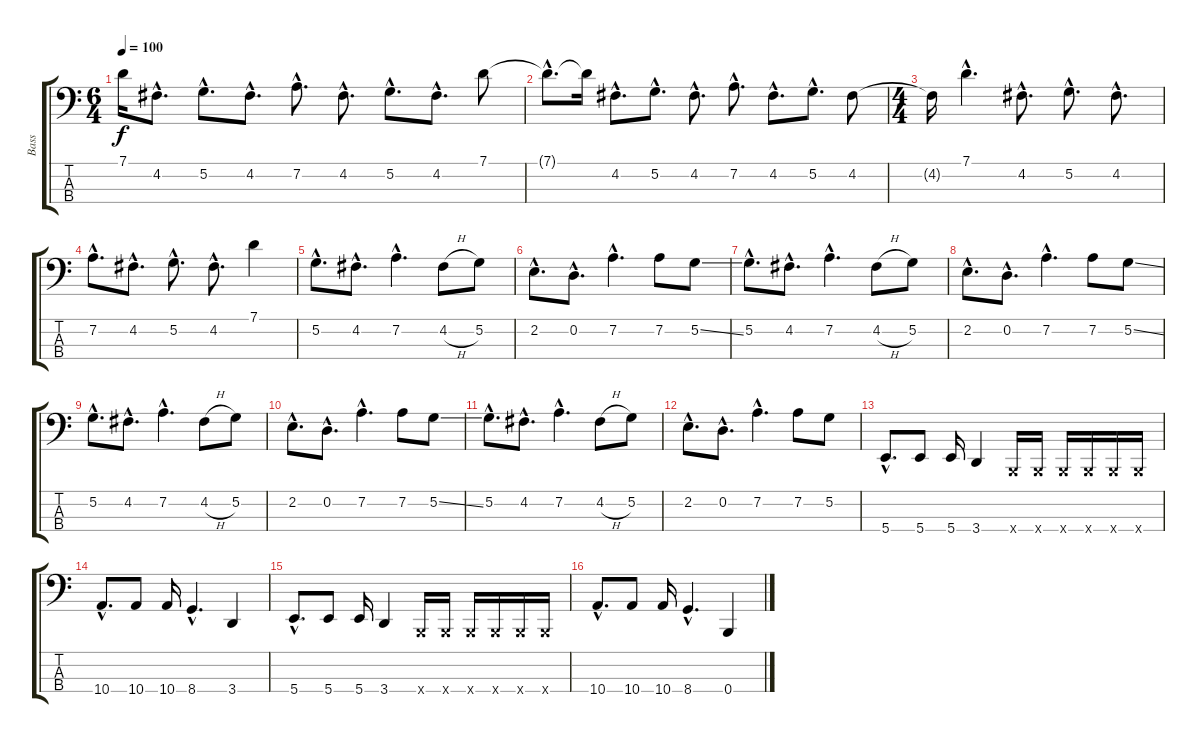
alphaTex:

\track ("Bass" "Bass") {instrument slapbass2}
\staff {score tabs}
\tuning (G2 D2 E1 B0) {hide}
\ts (6 4)
\tempo 100
\clef f4
\ks c
7.1{t}.16{dy f} 4.2{hac}.8{d} 5.2{hac}.8{d} 4.2{hac}.8{d} 7.2{hac}.8{d} 4.2{hac}.8{d} 5.2{hac}.8{d} 4.2{hac}.8{d} 7.1.8 |
7.1{hac t}.8{d} 7.1{t}.16 4.2{hac}.8{d} 5.2{hac}.8{d} 4.2{hac}.8{d} 7.2{hac}.8{d} 4.2{hac}.8{d} 5.2{hac}.8{d} 4.2.8 |
\ts (4 4)
4.2{t}.16 7.1{hac}.4{d} 4.2{hac}.8{d} 5.2{hac}.8{d} 4.2{hac}.8{d} |
7.2{hac}.8{d} 4.2{hac}.8{d} 5.2{hac}.8{d} 4.2{hac}.8{d} 7.1.4 |
5.2{hac}.8{d} 4.2{hac}.8{d} 7.2{hac}.4{d} 4.2{h}.8 5.2.8 |
2.2{hac}.8{d} 0.2{hac}.8{d} 7.2{hac}.4{d} 7.2.8 5.2{ss}.8 |
5.2{hac}.8{d} 4.2{hac}.8{d} 7.2{hac}.4{d} 4.2{h}.8 5.2.8 |
2.2{hac}.8{d} 0.2{hac}.8{d} 7.2{hac}.4{d} 7.2.8 5.2{ss}.8 |
5.2{hac}.8{d} 4.2{hac}.8{d} 7.2{hac}.4{d} 4.2{h}.8 5.2.8 |
2.2{hac}.8{d} 0.2{hac}.8{d} 7.2{hac}.4{d} 7.2.8 5.2{ss}.8 |
5.2{hac}.8{d} 4.2{hac}.8{d} 7.2{hac}.4{d} 4.2{h}.8 5.2.8 |
2.2{hac}.8{d} 0.2{hac}.8{d} 7.2{hac}.4{d} 7.2.8 5.2.8 |
5.4{hac}.8{d} 5.4.8 5.4.16 3.4.4 0.4{x}.16 0.4{x}.16 0.4{x}.16 0.4{x}.16 0.4{x}.16 0.4{x}.16 |
10.4{hac}.8{d} 10.4.8 10.4.16 8.4{hac}.4{d} 3.4.4 |
5.4{hac}.8{d} 5.4.8 5.4.16 3.4.4 0.4{x}.16 0.4{x}.16 0.4{x}.16 0.4{x}.16 0.4{x}.16 0.4{x}.16 |
10.4{hac}.8{d} 10.4.8 10.4.16 8.4{hac}.4{d} 0.4.4
